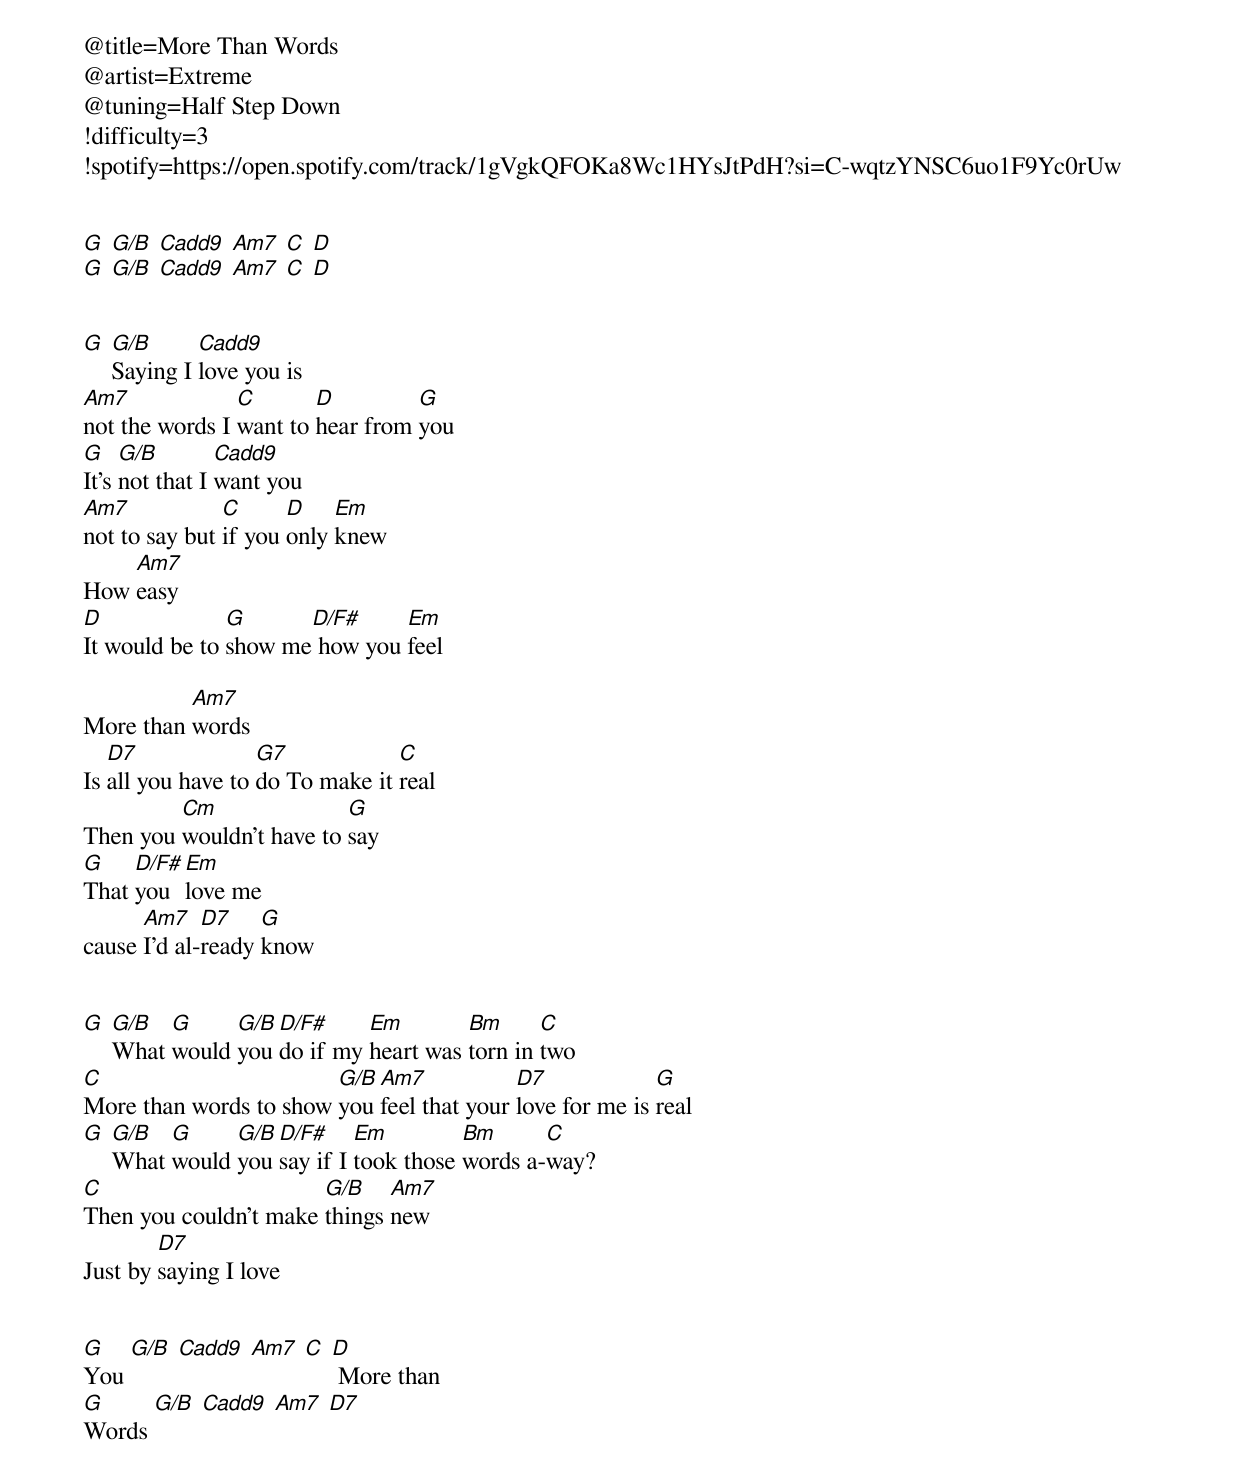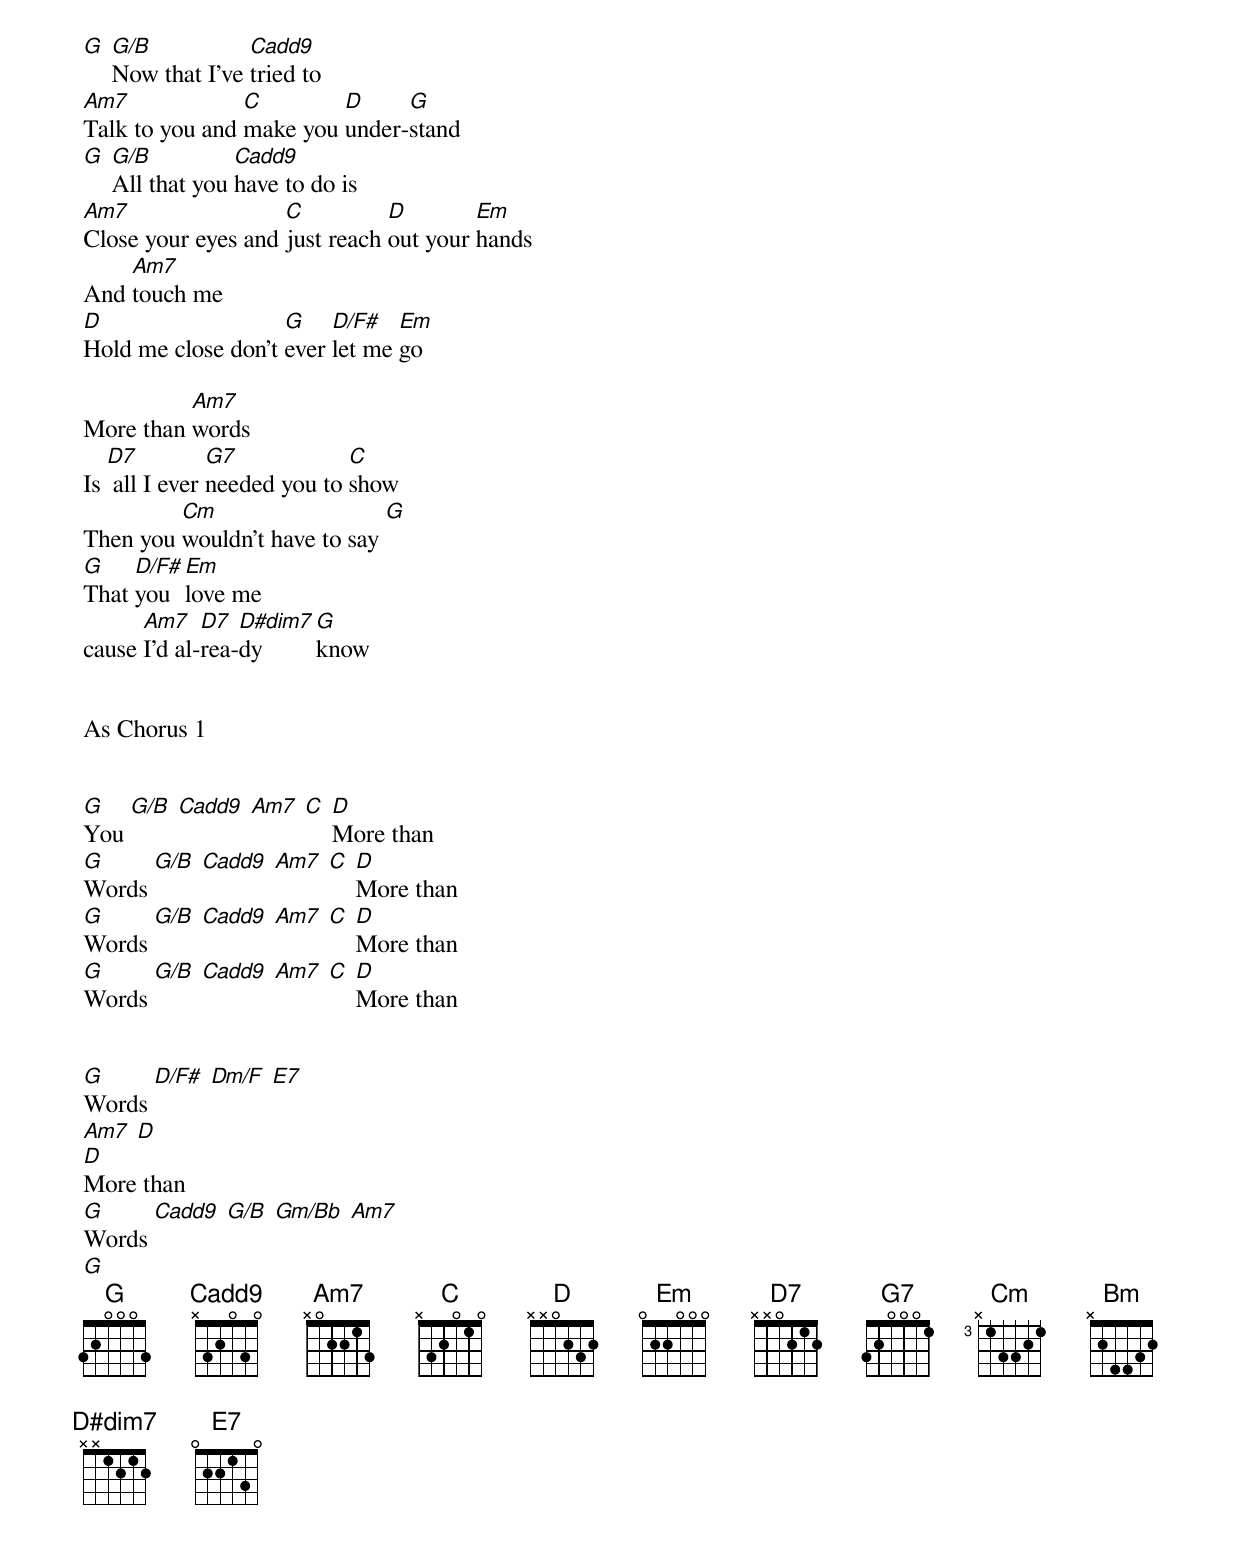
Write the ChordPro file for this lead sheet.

@title=More Than Words
@artist=Extreme
@tuning=Half Step Down
!difficulty=3
!spotify=https://open.spotify.com/track/1gVgkQFOKa8Wc1HYsJtPdH?si=C-wqtzYNSC6uo1F9Yc0rUw


[G] [G/B] [Cadd9] [Am7] [C] [D]
[G] [G/B] [Cadd9] [Am7] [C] [D]


[G] [G/B]Saying I [Cadd9]love you is
[Am7]not the words I [C]want to [D]hear from [G]you
[G]It's [G/B]not that I [Cadd9]want you
[Am7]not to say but [C]if you [D]only [Em]knew
How [Am7]easy
[D]It would be to [G]show me[D/F#] how you [Em]feel

More than [Am7]words
Is [D7]all you have to [G7]do To make it [C]real
Then you [Cm]wouldn't have to [G]say
[G]That [D/F#]you [Em]love me
cause [Am7]I'd al-[D7]ready [G]know


[G] [G/B]What [G]would [G/B]you [D/F#]do if my [Em]heart was [Bm]torn in [C]two
[C]More than words to show [G/B]you [Am7]feel that your [D7]love for me is [G]real
[G] [G/B]What [G]would [G/B]you [D/F#]say if I [Em]took those [Bm]words a-[C]way?
[C]Then you couldn't make [G/B]things [Am7]new
Just by [D7]saying I love


[G]You [G/B] [Cadd9] [Am7] [C] [D] More than
[G]Words [G/B] [Cadd9] [Am7] [D7]


[G] [G/B]Now that I've [Cadd9]tried to
[Am7]Talk to you and [C]make you [D]under-[G]stand
[G] [G/B]All that you [Cadd9]have to do is
[Am7]Close your eyes and [C]just reach [D]out your [Em]hands
And [Am7]touch me
[D]Hold me close don't [G]ever [D/F#]let me [Em]go

More than [Am7]words
Is [D7] all I ever [G7]needed you to [C]show
Then you [Cm]wouldn't have to say [G]
[G]That [D/F#]you [Em]love me
cause [Am7]I'd al-[D7]rea-[D#dim7]dy [G]know


As Chorus 1


[G]You [G/B] [Cadd9] [Am7] [C] [D]More than
[G]Words [G/B] [Cadd9] [Am7] [C] [D]More than
[G]Words [G/B] [Cadd9] [Am7] [C] [D]More than
[G]Words [G/B] [Cadd9] [Am7] [C] [D]More than


[G]Words [D/F#] [Dm/F] [E7]
[Am7] [D]
[D]More than
[G]Words [Cadd9] [G/B] [Gm/Bb] [Am7]
[G]
